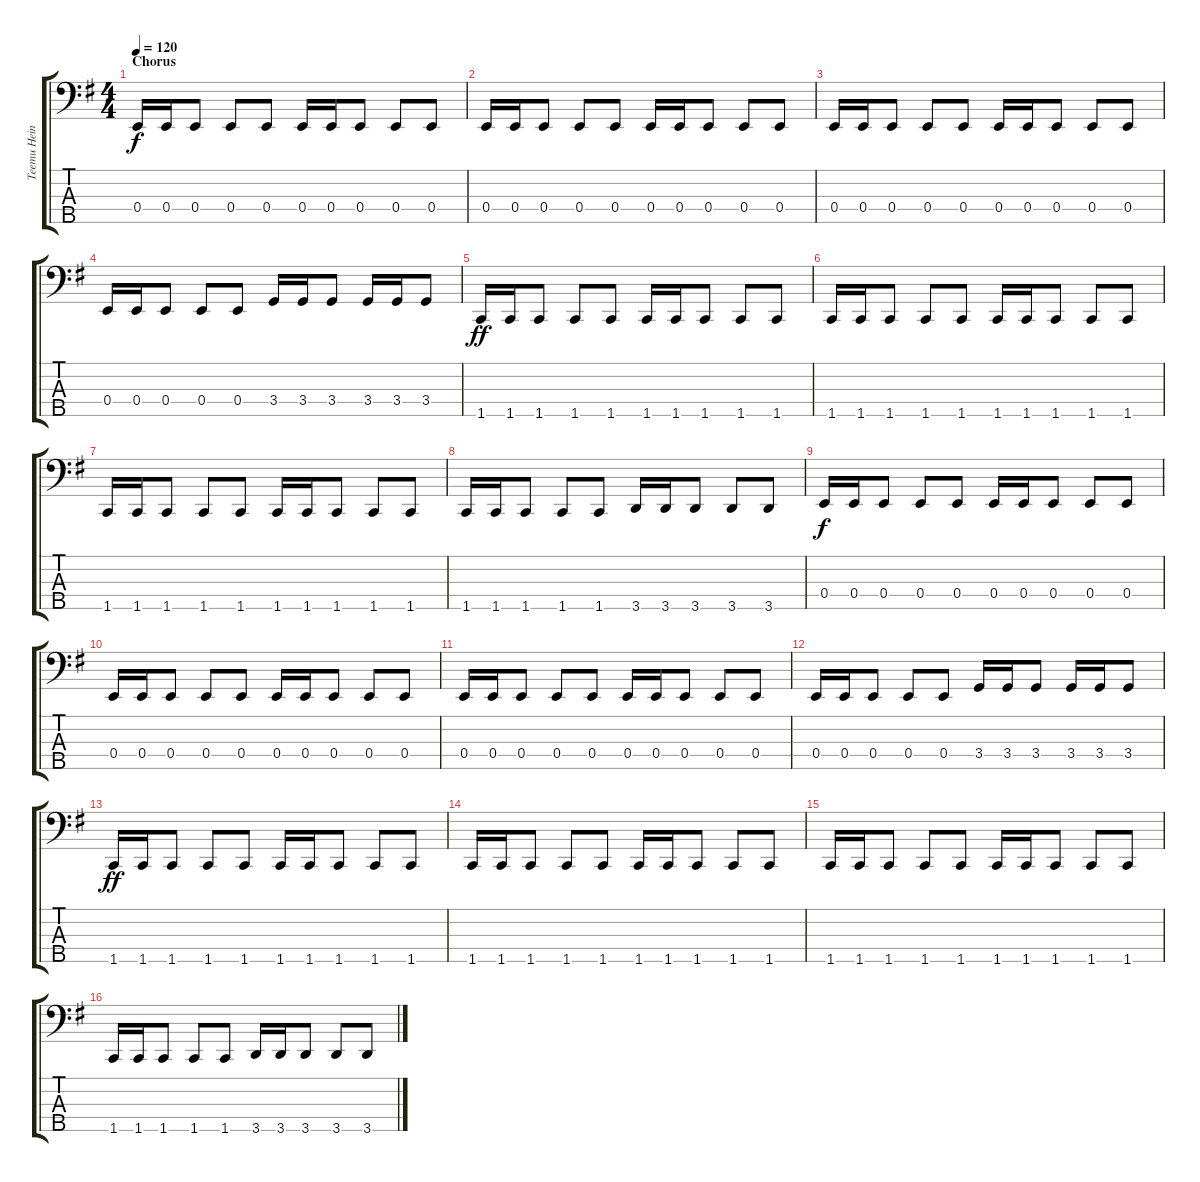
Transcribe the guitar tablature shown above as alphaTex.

\track ("Teemu Heinola (bass)" "Teemu Hein") {instrument electricbasspick}
\staff {score tabs}
\tuning (G2 D2 A1 E1 B0) {hide}
\ts (4 4)
\section ("" "Chorus")
\tempo 120
\clef f4
\ks eminor
0.4.16{dy f} 0.4.16 0.4.8 0.4.8 0.4.8 0.4.16 0.4.16 0.4.8 0.4.8 0.4.8 |
0.4.16 0.4.16 0.4.8 0.4.8 0.4.8 0.4.16 0.4.16 0.4.8 0.4.8 0.4.8 |
0.4.16 0.4.16 0.4.8 0.4.8 0.4.8 0.4.16 0.4.16 0.4.8 0.4.8 0.4.8 |
0.4.16 0.4.16 0.4.8 0.4.8 0.4.8 3.4.16 3.4.16 3.4.8 3.4.16 3.4.16 3.4.8 |
1.5.16{dy ff} 1.5.16 1.5.8 1.5.8 1.5.8 1.5.16 1.5.16 1.5.8 1.5.8 1.5.8 |
1.5.16 1.5.16 1.5.8 1.5.8 1.5.8 1.5.16 1.5.16 1.5.8 1.5.8 1.5.8 |
1.5.16 1.5.16 1.5.8 1.5.8 1.5.8 1.5.16 1.5.16 1.5.8 1.5.8 1.5.8 |
1.5.16 1.5.16 1.5.8 1.5.8 1.5.8 3.5.16 3.5.16 3.5.8 3.5.8 3.5.8 |
0.4.16{dy f} 0.4.16 0.4.8 0.4.8 0.4.8 0.4.16 0.4.16 0.4.8 0.4.8 0.4.8 |
0.4.16 0.4.16 0.4.8 0.4.8 0.4.8 0.4.16 0.4.16 0.4.8 0.4.8 0.4.8 |
0.4.16 0.4.16 0.4.8 0.4.8 0.4.8 0.4.16 0.4.16 0.4.8 0.4.8 0.4.8 |
0.4.16 0.4.16 0.4.8 0.4.8 0.4.8 3.4.16 3.4.16 3.4.8 3.4.16 3.4.16 3.4.8 |
1.5.16{dy ff} 1.5.16 1.5.8 1.5.8 1.5.8 1.5.16 1.5.16 1.5.8 1.5.8 1.5.8 |
1.5.16 1.5.16 1.5.8 1.5.8 1.5.8 1.5.16 1.5.16 1.5.8 1.5.8 1.5.8 |
1.5.16 1.5.16 1.5.8 1.5.8 1.5.8 1.5.16 1.5.16 1.5.8 1.5.8 1.5.8 |
1.5.16 1.5.16 1.5.8 1.5.8 1.5.8 3.5.16 3.5.16 3.5.8 3.5.8 3.5.8
